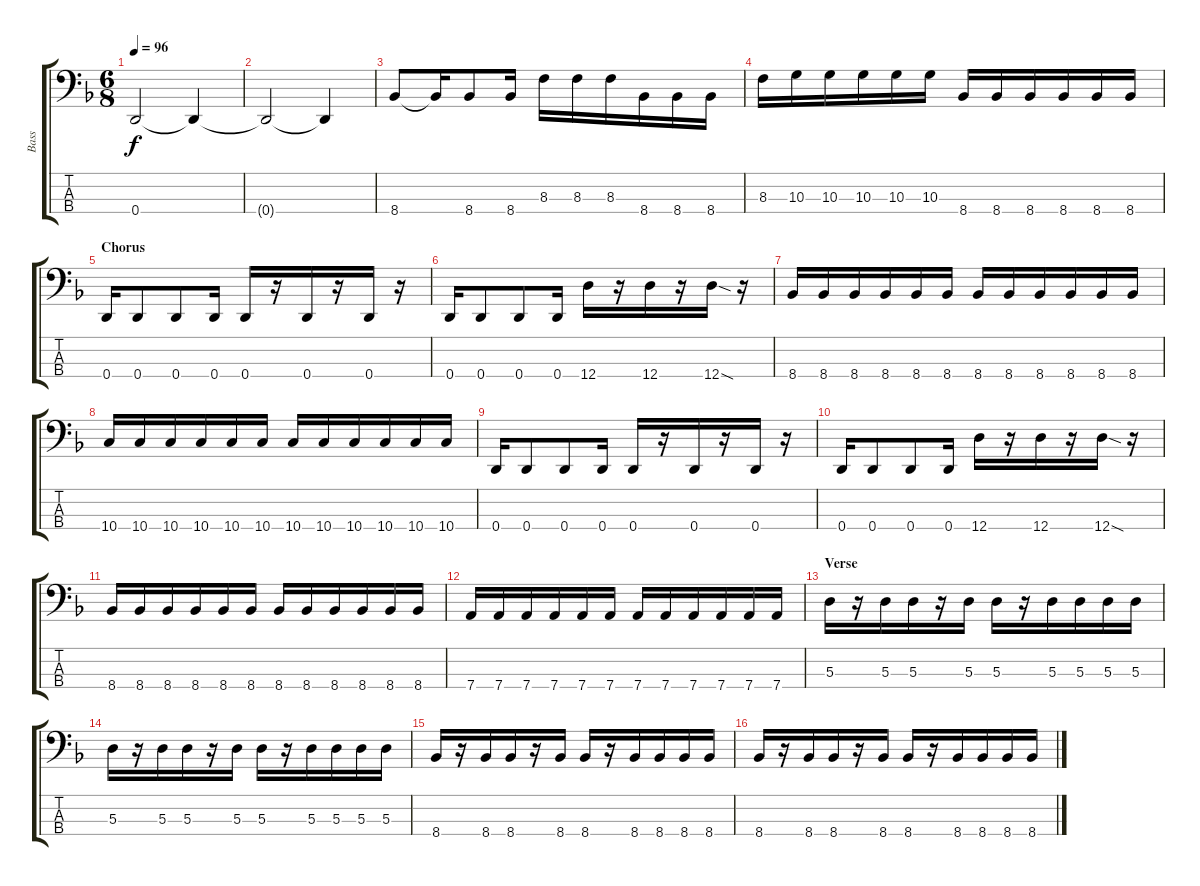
\track ("Bass" "Bass") {instrument electricbasspick}
\staff {score tabs}
\tuning (G2 D2 A1 D1) {hide}
\ts (6 8)
\tempo 96
\clef f4
\ks f
0.4.2{dy f} 0.4{t}.4 |
0.4{t}.2 0.4{t}.4 |
8.4.8 8.4{t}.16 8.4.8 8.4.16 8.3.16 8.3.16 8.3.16 8.4.16 8.4.16 8.4.16 |
8.3.16 10.3.16 10.3.16 10.3.16 10.3.16 10.3.16 8.4.16 8.4.16 8.4.16 8.4.16 8.4.16 8.4.16 |
\section ("" "Chorus")
0.4.16 0.4.8 0.4.8 0.4.16 0.4.16 r.16 0.4.16 r.16 0.4.16 r.16 |
0.4.16 0.4.8 0.4.8 0.4.16 12.4.16 r.16 12.4.16 r.16 12.4{sod}.16 r.16 |
8.4.16 8.4.16 8.4.16 8.4.16 8.4.16 8.4.16 8.4.16 8.4.16 8.4.16 8.4.16 8.4.16 8.4.16 |
10.4.16 10.4.16 10.4.16 10.4.16 10.4.16 10.4.16 10.4.16 10.4.16 10.4.16 10.4.16 10.4.16 10.4.16 |
0.4.16 0.4.8 0.4.8 0.4.16 0.4.16 r.16 0.4.16 r.16 0.4.16 r.16 |
0.4.16 0.4.8 0.4.8 0.4.16 12.4.16 r.16 12.4.16 r.16 12.4{sod}.16 r.16 |
8.4.16 8.4.16 8.4.16 8.4.16 8.4.16 8.4.16 8.4.16 8.4.16 8.4.16 8.4.16 8.4.16 8.4.16 |
7.4.16 7.4.16 7.4.16 7.4.16 7.4.16 7.4.16 7.4.16 7.4.16 7.4.16 7.4.16 7.4.16 7.4.16 |
\section ("" "Verse")
5.3.16 r.16 5.3.16 5.3.16 r.16 5.3.16 5.3.16 r.16 5.3.16 5.3.16 5.3.16 5.3.16 |
5.3.16 r.16 5.3.16 5.3.16 r.16 5.3.16 5.3.16 r.16 5.3.16 5.3.16 5.3.16 5.3.16 |
8.4.16 r.16 8.4.16 8.4.16 r.16 8.4.16 8.4.16 r.16 8.4.16 8.4.16 8.4.16 8.4.16 |
8.4.16 r.16 8.4.16 8.4.16 r.16 8.4.16 8.4.16 r.16 8.4.16 8.4.16 8.4.16 8.4.16
